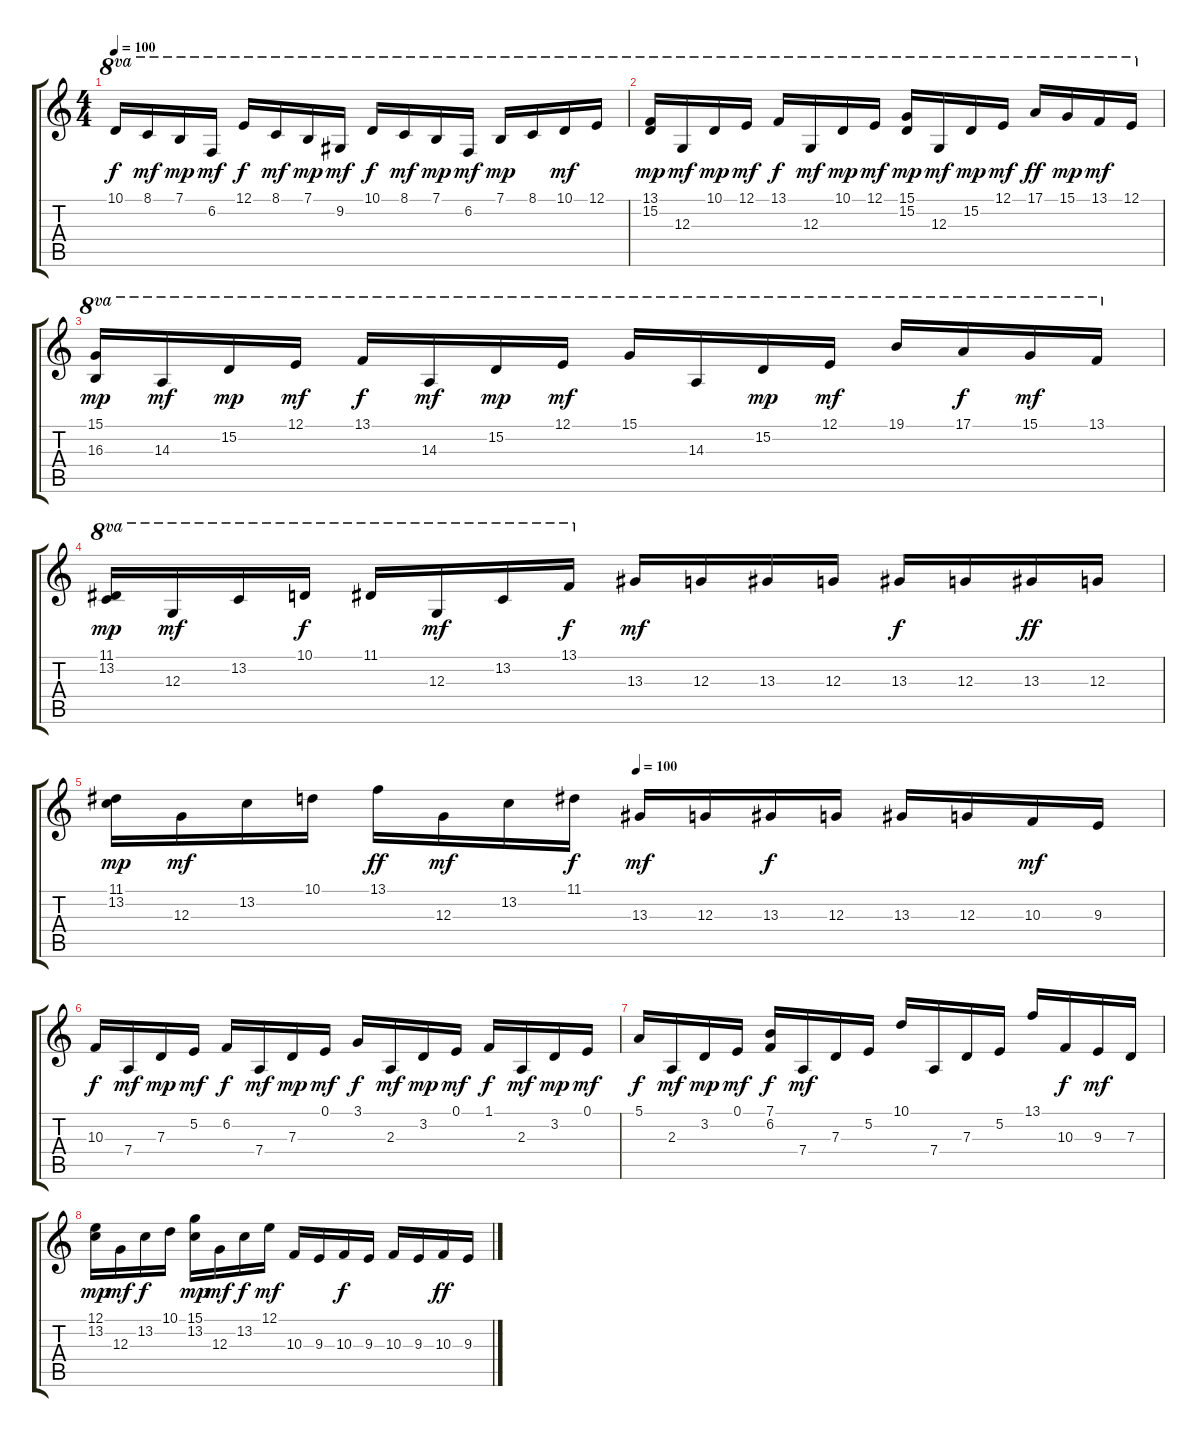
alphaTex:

\track "" {instrument acousticgrandpiano}
\staff {score tabs}
\tuning (E4 B3 G3 D3 A2 E2) {hide}
\ts (4 4)
\tempo 100
\clef g2
\ks c
10.1.16{ot 8va dy f} 8.1.16{ot 8va dy mf} 7.1.16{ot 8va dy mp} 6.2.16{ot 8va dy mf} 12.1.16{ot 8va dy f} 8.1.16{ot 8va dy mf} 7.1.16{ot 8va dy mp} 9.2.16{ot 8va dy mf} 10.1.16{ot 8va dy f} 8.1.16{ot 8va dy mf} 7.1.16{ot 8va dy mp} 6.2.16{ot 8va dy mf} 7.1.16{ot 8va dy mp} 8.1.16{ot 8va} 10.1.16{ot 8va dy mf} 12.1.16{ot 8va} |
(13.1 15.2).16{ot 8va dy mp} 12.3.16{ot 8va dy mf} 10.1.16{ot 8va dy mp} 12.1.16{ot 8va dy mf} 13.1.16{ot 8va dy f} 12.3.16{ot 8va dy mf} 10.1.16{ot 8va dy mp} 12.1.16{ot 8va dy mf} (15.1 15.2).16{ot 8va dy mp} 12.3.16{ot 8va dy mf} 15.2.16{ot 8va dy mp} 12.1.16{ot 8va dy mf} 17.1.16{ot 8va dy ff} 15.1.16{ot 8va dy mp} 13.1.16{ot 8va dy mf} 12.1.16{ot 8va} |
(15.1 16.3).16{ot 8va dy mp} 14.3.16{ot 8va dy mf} 15.2.16{ot 8va dy mp} 12.1.16{ot 8va dy mf} 13.1.16{ot 8va dy f} 14.3.16{ot 8va dy mf} 15.2.16{ot 8va dy mp} 12.1.16{ot 8va dy mf} 15.1.16{ot 8va} 14.3.16{ot 8va} 15.2.16{ot 8va dy mp} 12.1.16{ot 8va dy mf} 19.1.16{ot 8va} 17.1.16{ot 8va dy f} 15.1.16{ot 8va dy mf} 13.1.16{ot 8va} |
(11.1 13.2).16{ot 8va dy mp} 12.3.16{ot 8va dy mf} 13.2.16{ot 8va} 10.1.16{ot 8va dy f} 11.1.16{ot 8va} 12.3.16{ot 8va dy mf} 13.2.16{ot 8va} 13.1.16{ot 8va dy f} 13.3.16{dy mf} 12.3.16 13.3.16 12.3.16 13.3.16{dy f} 12.3.16 13.3.16{dy ff} 12.3.16 |
\tempo (100 0.5)
(11.1 13.2).16{dy mp} 12.3.16{dy mf} 13.2.16 10.1.16 13.1.16{dy ff} 12.3.16{dy mf} 13.2.16 11.1.16{dy f} 13.3.16{dy mf} 12.3.16 13.3.16{dy f} 12.3.16 13.3.16 12.3.16 10.3.16{dy mf} 9.3.16 |
10.3.16{dy f} 7.4.16{dy mf} 7.3.16{dy mp} 5.2.16{dy mf} 6.2.16{dy f} 7.4.16{dy mf} 7.3.16{dy mp} 0.1.16{dy mf} 3.1.16{dy f} 2.3.16{dy mf} 3.2.16{dy mp} 0.1.16{dy mf} 1.1.16{dy f} 2.3.16{dy mf} 3.2.16{dy mp} 0.1.16{dy mf} |
5.1.16{dy f} 2.3.16{dy mf} 3.2.16{dy mp} 0.1.16{dy mf} (7.1 6.2).16{dy f} 7.4.16{dy mf} 7.3.16 5.2.16 10.1.16 7.4.16 7.3.16 5.2.16 13.1.16 10.3.16{dy f} 9.3.16{dy mf} 7.3.16 |
(12.1 13.2).16{dy mp} 12.3.16{dy mf} 13.2.16{dy f} 10.1.16 (15.1 13.2).16{dy mp} 12.3.16{dy mf} 13.2.16{dy f} 12.1.16{dy mf} 10.3.16 9.3.16 10.3.16{dy f} 9.3.16 10.3.16 9.3.16 10.3.16{dy ff} 9.3.16
